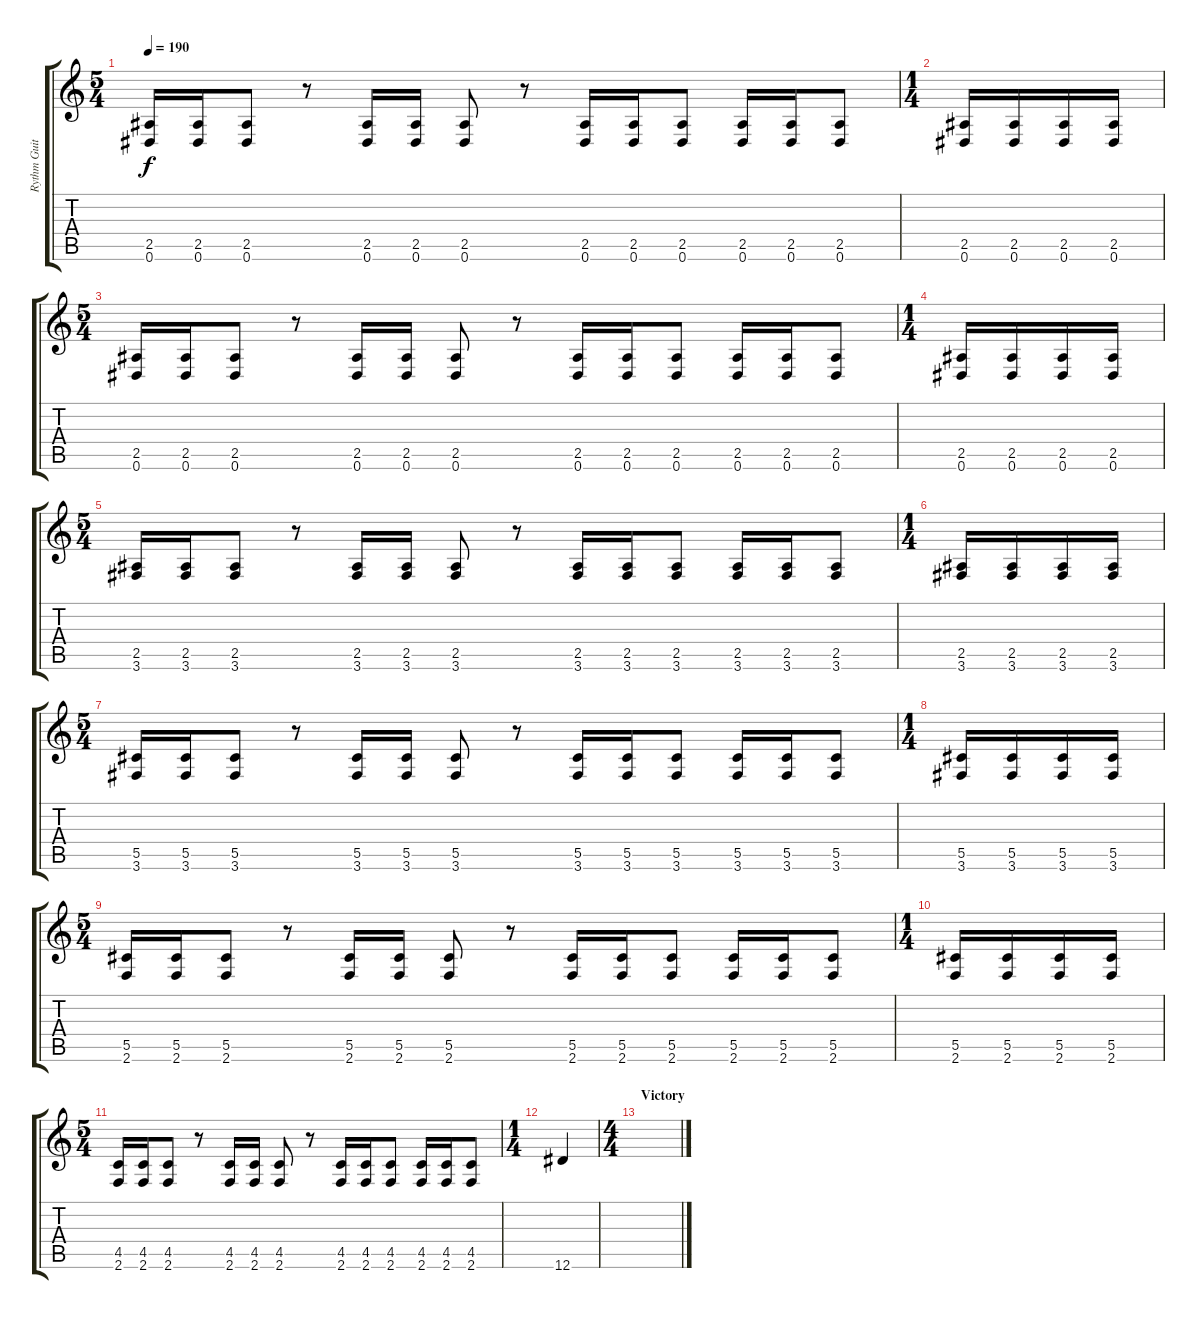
\track ("Rythm Guitar" "Rythm Guit") {instrument distortionguitar}
\staff {score tabs}
\tuning (Eb4 Bb3 Gb3 Db3 Ab2 Eb2) {hide}
\ts (5 4)
\tempo 190
\clef g2
\ks c
(2.5 0.6).16{dy f} (2.5 0.6).16 (2.5 0.6).8 r.8 (2.5 0.6).16 (2.5 0.6).16 (2.5 0.6).8 r.8 (2.5 0.6).16 (2.5 0.6).16 (2.5 0.6).8 (2.5 0.6).16 (2.5 0.6).16 (2.5 0.6).8 |
\ts (1 4)
(2.5 0.6).16 (2.5 0.6).16 (2.5 0.6).16 (2.5 0.6).16 |
\ts (5 4)
(2.5 0.6).16 (2.5 0.6).16 (2.5 0.6).8 r.8 (2.5 0.6).16 (2.5 0.6).16 (2.5 0.6).8 r.8 (2.5 0.6).16 (2.5 0.6).16 (2.5 0.6).8 (2.5 0.6).16 (2.5 0.6).16 (2.5 0.6).8 |
\ts (1 4)
(2.5 0.6).16 (2.5 0.6).16 (2.5 0.6).16 (2.5 0.6).16 |
\ts (5 4)
(2.5 3.6).16 (2.5 3.6).16 (2.5 3.6).8 r.8 (2.5 3.6).16 (2.5 3.6).16 (2.5 3.6).8 r.8 (2.5 3.6).16 (2.5 3.6).16 (2.5 3.6).8 (2.5 3.6).16 (2.5 3.6).16 (2.5 3.6).8 |
\ts (1 4)
(2.5 3.6).16 (2.5 3.6).16 (2.5 3.6).16 (2.5 3.6).16 |
\ts (5 4)
(5.5 3.6).16 (5.5 3.6).16 (5.5 3.6).8 r.8 (5.5 3.6).16 (5.5 3.6).16 (5.5 3.6).8 r.8 (5.5 3.6).16 (5.5 3.6).16 (5.5 3.6).8 (5.5 3.6).16 (5.5 3.6).16 (5.5 3.6).8 |
\ts (1 4)
(5.5 3.6).16 (5.5 3.6).16 (5.5 3.6).16 (5.5 3.6).16 |
\ts (5 4)
(5.5 2.6).16 (5.5 2.6).16 (5.5 2.6).8 r.8 (5.5 2.6).16 (5.5 2.6).16 (5.5 2.6).8 r.8 (5.5 2.6).16 (5.5 2.6).16 (5.5 2.6).8 (5.5 2.6).16 (5.5 2.6).16 (5.5 2.6).8 |
\ts (1 4)
(5.5 2.6).16 (5.5 2.6).16 (5.5 2.6).16 (5.5 2.6).16 |
\ts (5 4)
(4.5 2.6).16 (4.5 2.6).16 (4.5 2.6).8 r.8 (4.5 2.6).16 (4.5 2.6).16 (4.5 2.6).8 r.8 (4.5 2.6).16 (4.5 2.6).16 (4.5 2.6).8 (4.5 2.6).16 (4.5 2.6).16 (4.5 2.6).8 |
\ts (1 4)
12.6.4 |
\ts (4 4)
\section ("" "Victory")
